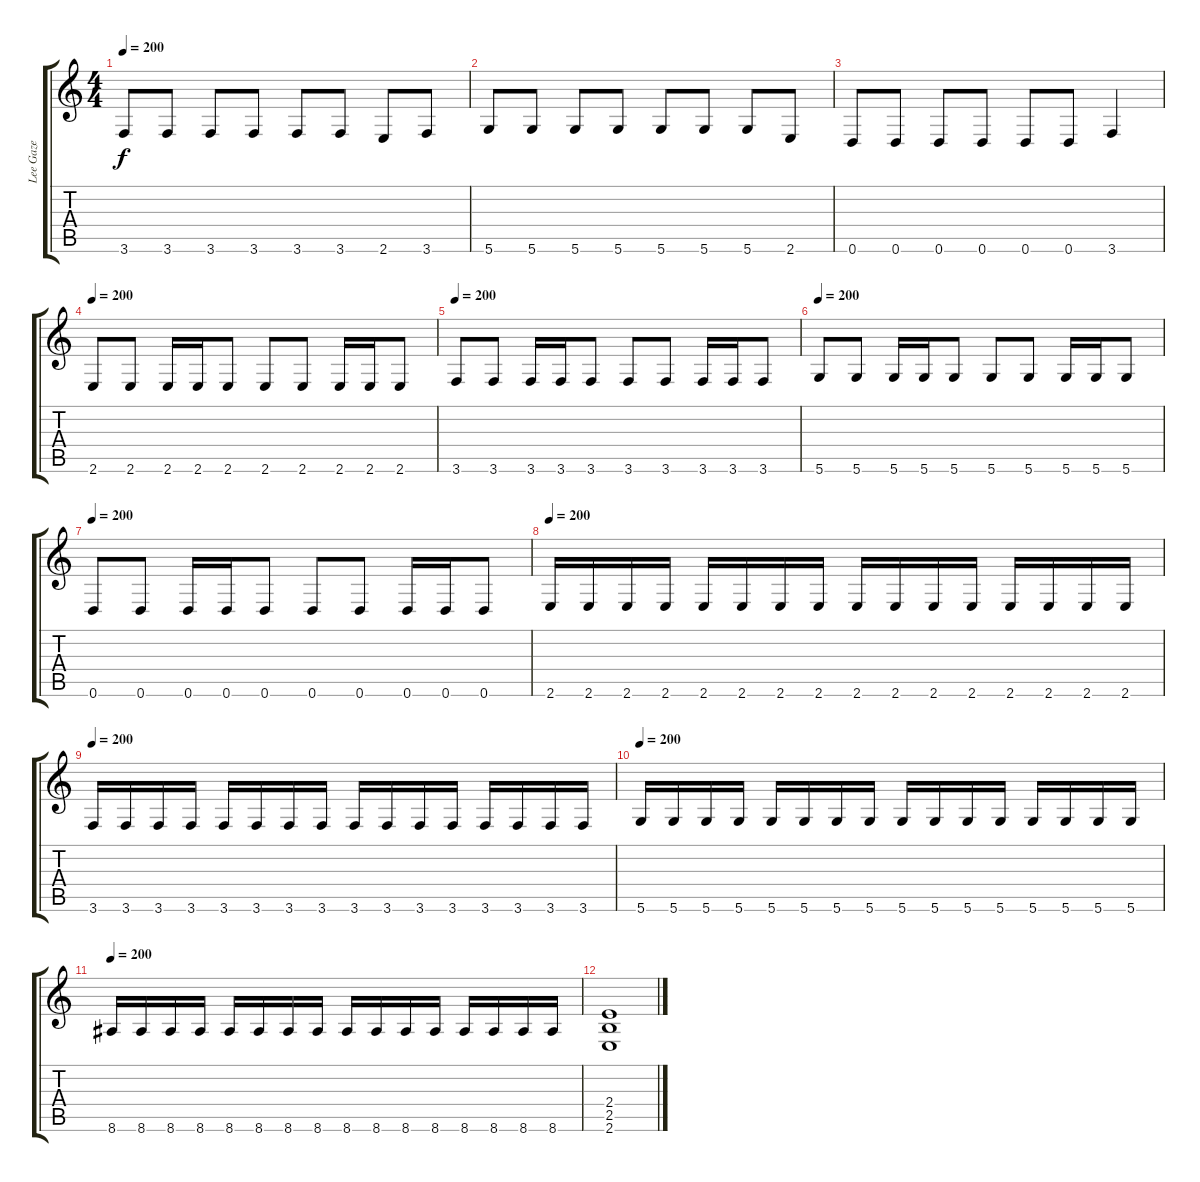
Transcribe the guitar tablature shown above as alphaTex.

\track ("Lee Gaze" "Lee Gaze") {instrument distortionguitar}
\staff {score tabs}
\tuning (E4 B3 G3 D3 A2 D2) {hide}
\ts (4 4)
\tempo 200
\clef g2
\ks c
3.6.8{dy f} 3.6.8 3.6.8 3.6.8 3.6.8 3.6.8 2.6.8 3.6.8 |
5.6.8 5.6.8 5.6.8 5.6.8 5.6.8 5.6.8 5.6.8 2.6.8 |
0.6.8 0.6.8 0.6.8 0.6.8 0.6.8 0.6.8 3.6.4 |
\tempo 200
2.6.8 2.6.8 2.6.16 2.6.16 2.6.8 2.6.8 2.6.8 2.6.16 2.6.16 2.6.8 |
\tempo 200
3.6.8 3.6.8 3.6.16 3.6.16 3.6.8 3.6.8 3.6.8 3.6.16 3.6.16 3.6.8 |
\tempo 200
5.6.8 5.6.8 5.6.16 5.6.16 5.6.8 5.6.8 5.6.8 5.6.16 5.6.16 5.6.8 |
\tempo 200
0.6.8 0.6.8 0.6.16 0.6.16 0.6.8 0.6.8 0.6.8 0.6.16 0.6.16 0.6.8 |
\tempo 200
2.6.16 2.6.16 2.6.16 2.6.16 2.6.16 2.6.16 2.6.16 2.6.16 2.6.16 2.6.16 2.6.16 2.6.16 2.6.16 2.6.16 2.6.16 2.6.16 |
\tempo 200
3.6.16 3.6.16 3.6.16 3.6.16 3.6.16 3.6.16 3.6.16 3.6.16 3.6.16 3.6.16 3.6.16 3.6.16 3.6.16 3.6.16 3.6.16 3.6.16 |
\tempo 200
5.6.16 5.6.16 5.6.16 5.6.16 5.6.16 5.6.16 5.6.16 5.6.16 5.6.16 5.6.16 5.6.16 5.6.16 5.6.16 5.6.16 5.6.16 5.6.16 |
\tempo 200
8.6.16 8.6.16 8.6.16 8.6.16 8.6.16 8.6.16 8.6.16 8.6.16 8.6.16 8.6.16 8.6.16 8.6.16 8.6.16 8.6.16 8.6.16 8.6.16 |
(2.4 2.5 2.6).1
